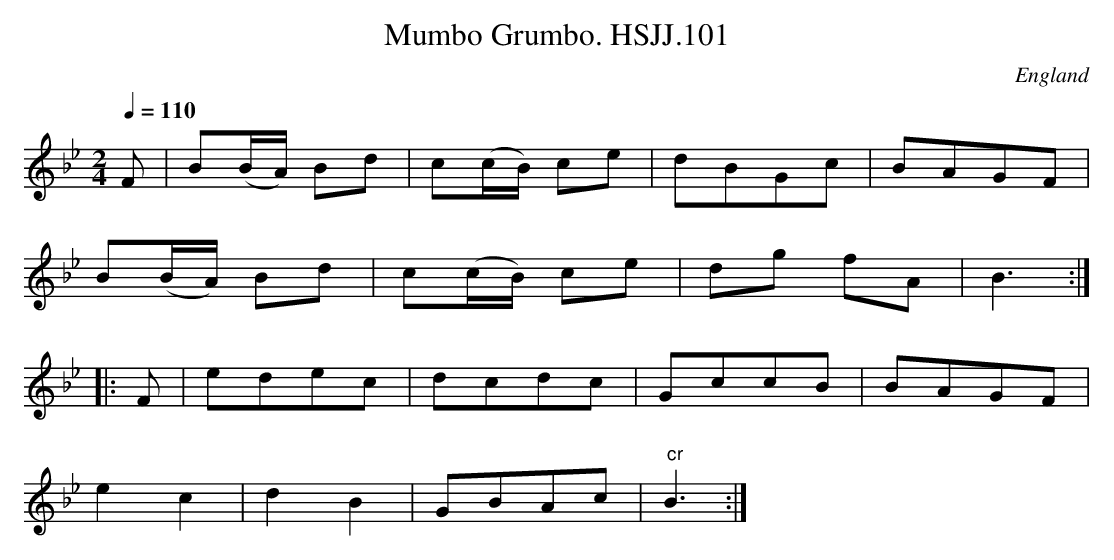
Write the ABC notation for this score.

X:1
T:Mumbo Grumbo. HSJJ.101
M:2/4
L:1/8
Q:1/4=110
O:England
K:Bb
F|B(B/A/) Bd|c(c/B/) ce|dBGc|BAGF|
B(B/A/) Bd|c(c/B/) ce|dg fA|B3:|
|:F|edec|dcdc|GccB|BAGF|
e2c2|d2B2|GBAc|" cr"B3:|
